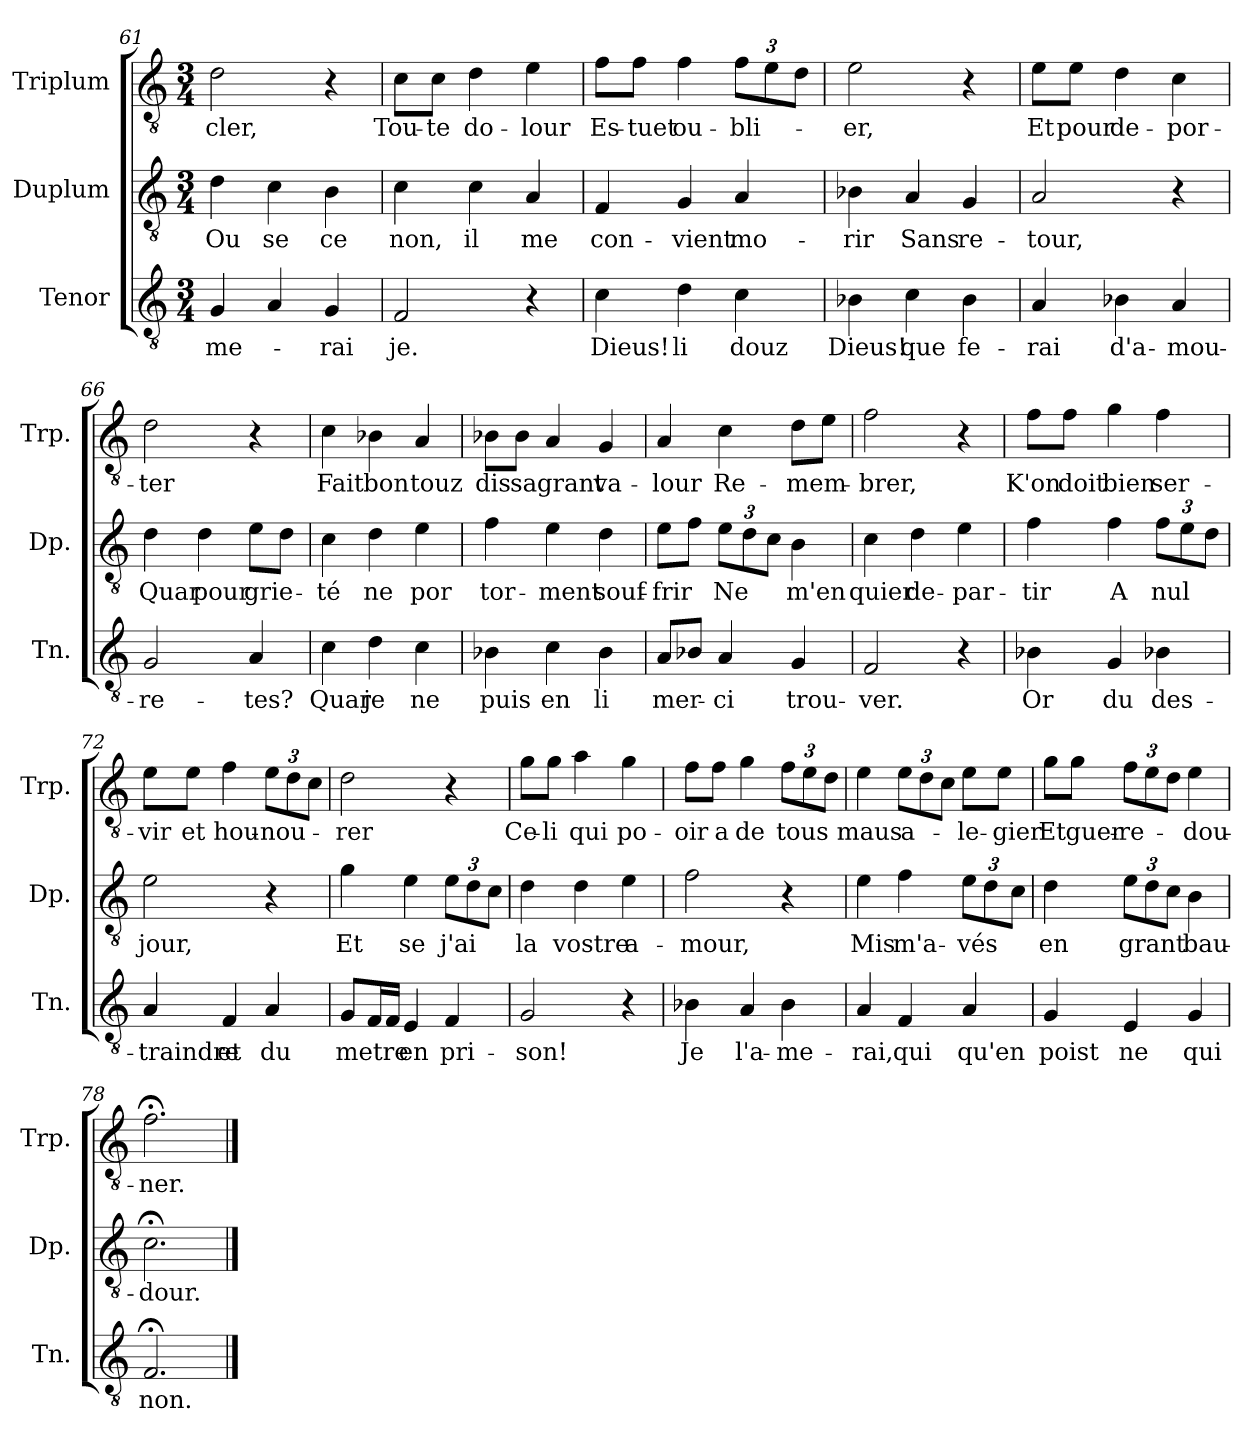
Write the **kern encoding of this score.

**kern	**text	**kern	**text	**kern	**text
*part3	*part3	*part2	*part2	*part1	*part1
*staff3	*staff3	*staff2	*staff2	*staff1	*staff1
*I"Tenor	*	*I"Duplum	*	*I"Triplum	*
*I'Tn.	*	*I'Dp.	*	*I'Trp.	*
*clefGv2	*	*clefGv2	*	*clefGv2	*
*k[]	*	*k[]	*	*k[]	*
*M3/4	*	*M3/4	*	*M3/4	*
=61	=61	=61	=61	=61	=61
!	!LO:LY:b	!	!LO:LY:b	!	!LO:LY:b
4G/	-me-	4d\	Ou	2d\	cler,
!	!	!	!LO:LY:b	!	!
4A/	.	4c\	se	.	.
!	!LO:LY:b	!	!LO:LY:b	!	!
4G/	-rai	4B\	ce	4r	.
=62	=62	=62	=62	=62	=62
!	!LO:LY:b	!	!LO:LY:b	!	!LO:LY:b
2F/	je.	4c\	non,	8c\L	Tou-
!	!	!	!	!	!LO:LY:b
.	.	.	.	8c\J	-te
!	!	!	!LO:LY:b	!	!LO:LY:b
.	.	4c\	il	4d\	do-
!	!	!	!LO:LY:b	!	!LO:LY:b
4r	.	4A/	me	4e\	-lour
=63	=63	=63	=63	=63	=63
!	!LO:LY:b	!	!LO:LY:b	!	!LO:LY:b
4c\	Dieus!	4F/	con-	8f\L	Es-
!	!	!	!	!	!LO:LY:b
.	.	.	.	8f\J	-tuet
!	!LO:LY:b	!	!LO:LY:b	!	!LO:LY:b
4d\	li	4G/	-vient	4f\	ou-
!	!LO:LY:b	!	!LO:LY:b	!	!
*	*	*	*	*Xbrackettup	*
!	!	!	!	!	!LO:LY:b
4c\	douz	4A/	mo-	12f\L	-bli-
.	.	.	.	12e\	.
.	.	.	.	12d\J	.
!!LO:LB:g=z
=64	=64	=64	=64	=64	=64
!	!LO:LY:b	!	!LO:LY:b	!	!LO:LY:b
4B-X\	Dieus!	4B-X\	-rir	2e\	-er,
!	!LO:LY:b	!	!LO:LY:b	!	!
4c\	que	4A/	Sans	.	.
!	!LO:LY:b	!	!LO:LY:b	!	!
4B-\	fe-	4G/	re-	4r	.
=65	=65	=65	=65	=65	=65
!	!LO:LY:b	!	!LO:LY:b	!	!LO:LY:b
4A/	-rai	2A/	-tour,	8e\L	Et
!	!	!	!	!	!LO:LY:b
.	.	.	.	8e\J	pour
!	!LO:LY:b	!	!	!	!LO:LY:b
4B-X\	d'a-	.	.	4d\	de-
!	!LO:LY:b	!	!	!	!LO:LY:b
4A/	-mou-	4r	.	4c\	-por-
=66	=66	=66	=66	=66	=66
!	!LO:LY:b	!	!LO:LY:b	!	!LO:LY:b
2G/	-re-	4d\	Quar	2d\	-ter
!	!	!	!LO:LY:b	!	!
.	.	4d\	pour	.	.
!	!LO:LY:b	!	!LO:LY:b	!	!
4A/	-tes?	8e\L	grie-	4r	.
.	.	8d\J	.	.	.
=67	=67	=67	=67	=67	=67
!	!LO:LY:b	!	!LO:LY:b	!	!LO:LY:b
4c\	Quar	4c\	-té	4c\	Fait
!	!LO:LY:b	!	!LO:LY:b	!	!LO:LY:b
4d\	je	4d\	ne	4B-X\	bon
!	!LO:LY:b	!	!LO:LY:b	!	!LO:LY:b
4c\	ne	4e\	por	4A/	touz
=68	=68	=68	=68	=68	=68
!	!LO:LY:b	!	!LO:LY:b	!	!LO:LY:b
4B-X\	puis	4f\	tor-	8B-X\L	dis
!	!	!	!	!	!LO:LY:b
.	.	.	.	8B-\J	sa
!	!LO:LY:b	!	!LO:LY:b	!	!LO:LY:b
4c\	en	4e\	-ment	4A/	grant
!	!LO:LY:b	!	!LO:LY:b	!	!LO:LY:b
4B-\	li	4d\	souf-	4G/	va-
=69	=69	=69	=69	=69	=69
!	!LO:LY:b	!	!LO:LY:b	!	!LO:LY:b
8A/L	mer-	8e\L	-frir	4A/	-lour
8B-i/J	.	8f\J	.	.	.
!	!LO:LY:b	!	!	!	!
*	*	*Xbrackettup	*	*	*
!	!	!	!LO:LY:b	!	!LO:LY:b
4A/	-ci	12e\L	Ne	4c\	Re-
.	.	12d\	.	.	.
.	.	12c\J	.	.	.
!	!LO:LY:b	!	!LO:LY:b	!	!LO:LY:b
4G/	trou-	4B\	m'en	8d\L	-mem-
.	.	.	.	8e\J	.
!!LO:LB:g=z
=70	=70	=70	=70	=70	=70
!	!LO:LY:b	!	!LO:LY:b	!	!LO:LY:b
2F/	-ver.	4c\	quier	2f\	-brer,
!	!	!	!LO:LY:b	!	!
.	.	4d\	de-	.	.
!	!	!	!LO:LY:b	!	!
4r	.	4e\	-par-	4r	.
=71	=71	=71	=71	=71	=71
!	!LO:LY:b	!	!LO:LY:b	!	!LO:LY:b
4B-i\	Or	4f\	-tir	8f\L	K'on
!	!	!	!	!	!LO:LY:b
.	.	.	.	8f\J	doit
!	!LO:LY:b	!	!LO:LY:b	!	!LO:LY:b
4G/	du	4f\	A	4g\	bien
!	!LO:LY:b	!	!LO:LY:b	!	!LO:LY:b
4B-X\	des-	12f\L	nul	4f\	ser-
.	.	12e\	.	.	.
.	.	12d\J	.	.	.
=72	=72	=72	=72	=72	=72
!	!LO:LY:b	!	!LO:LY:b	!	!LO:LY:b
4A/	-traindre	2e\	jour,	8e\L	-vir
!	!	!	!	!	!LO:LY:b
.	.	.	.	8e\J	et
!	!LO:LY:b	!	!	!	!LO:LY:b
4F/	et	.	.	4f\	hou-
!	!LO:LY:b	!	!	!	!LO:LY:b
4A/	du	4r	.	12e\L	-nou-
.	.	.	.	12d\	.
.	.	.	.	12c\J	.
=73	=73	=73	=73	=73	=73
!	!LO:LY:b	!	!LO:LY:b	!	!LO:LY:b
8G/L	metre	4g\	Et	2d\	-rer
*tremolo	*	*	*	*	*
16F/	.	.	.	.	.
16F/JJ	.	.	.	.	.
*Xtremolo	*	*	*	*	*
!	!LO:LY:b	!	!LO:LY:b	!	!
4E/	en	4e\	se	.	.
!	!LO:LY:b	!	!LO:LY:b	!	!
4F/	pri-	12e\L	j'ai	4r	.
.	.	12d\	.	.	.
.	.	12c\J	.	.	.
=74	=74	=74	=74	=74	=74
!	!LO:LY:b	!	!LO:LY:b	!	!LO:LY:b
2G/	-son!	4d\	la	8g\L	Ce-
!	!	!	!	!	!LO:LY:b
.	.	.	.	8g\J	-li
!	!	!	!LO:LY:b	!	!LO:LY:b
.	.	4d\	vostre	4a\	qui
!	!	!	!LO:LY:b	!	!LO:LY:b
4r	.	4e\	a-	4g\	po-
!!LO:LB:g=z
=75	=75	=75	=75	=75	=75
!	!LO:LY:b	!	!LO:LY:b	!	!LO:LY:b
4B-X\	Je	2f\	-mour,	8f\L	-oir
!	!	!	!	!	!LO:LY:b
.	.	.	.	8f\J	a
!	!LO:LY:b	!	!	!	!LO:LY:b
4A/	l'a-	.	.	4g\	de
!	!LO:LY:b	!	!	!	!LO:LY:b
4B-\	-me-	4r	.	12f\L	tous
.	.	.	.	12e\	.
.	.	.	.	12d\J	.
=76	=76	=76	=76	=76	=76
!	!LO:LY:b	!	!LO:LY:b	!	!LO:LY:b
4A/	-rai,	4e\	Mis	4e\	maus
!	!LO:LY:b	!	!LO:LY:b	!	!LO:LY:b
4F/	qui	4f\	m'a-	12e\L	a-
.	.	.	.	12d\	.
.	.	.	.	12c\J	.
!	!LO:LY:b	!	!LO:LY:b	!	!LO:LY:b
4A/	qu'en	12e\L	-vés	8e\L	-le-
.	.	12d\	.	.	.
!	!	!	!	!	!LO:LY:b
.	.	.	.	8e\J	-gier
.	.	12c\J	.	.	.
=77	=77	=77	=77	=77	=77
!	!LO:LY:b	!	!LO:LY:b	!	!LO:LY:b
4G/	poist	4d\	en	8g\L	Et
!	!	!	!	!	!LO:LY:b
.	.	.	.	8g\J	guer-
!	!LO:LY:b	!	!LO:LY:b	!	!LO:LY:b
4E/	ne	12e\L	grant	12f\L	-re-
.	.	12d\	.	12e\	.
.	.	12c\J	.	12d\J	.
!	!LO:LY:b	!	!LO:LY:b	!	!LO:LY:b
4G/	qui	4B\	bau-	4e\	-dou-
=78	=78	=78	=78	=78	=78
!	!LO:LY:b	!	!LO:LY:b	!	!LO:LY:b
2.F;</	non.	2.c;<\	-dour.	2.f;<\	-ner.
==	==	==	==	==	==
*-	*-	*-	*-	*-	*-
